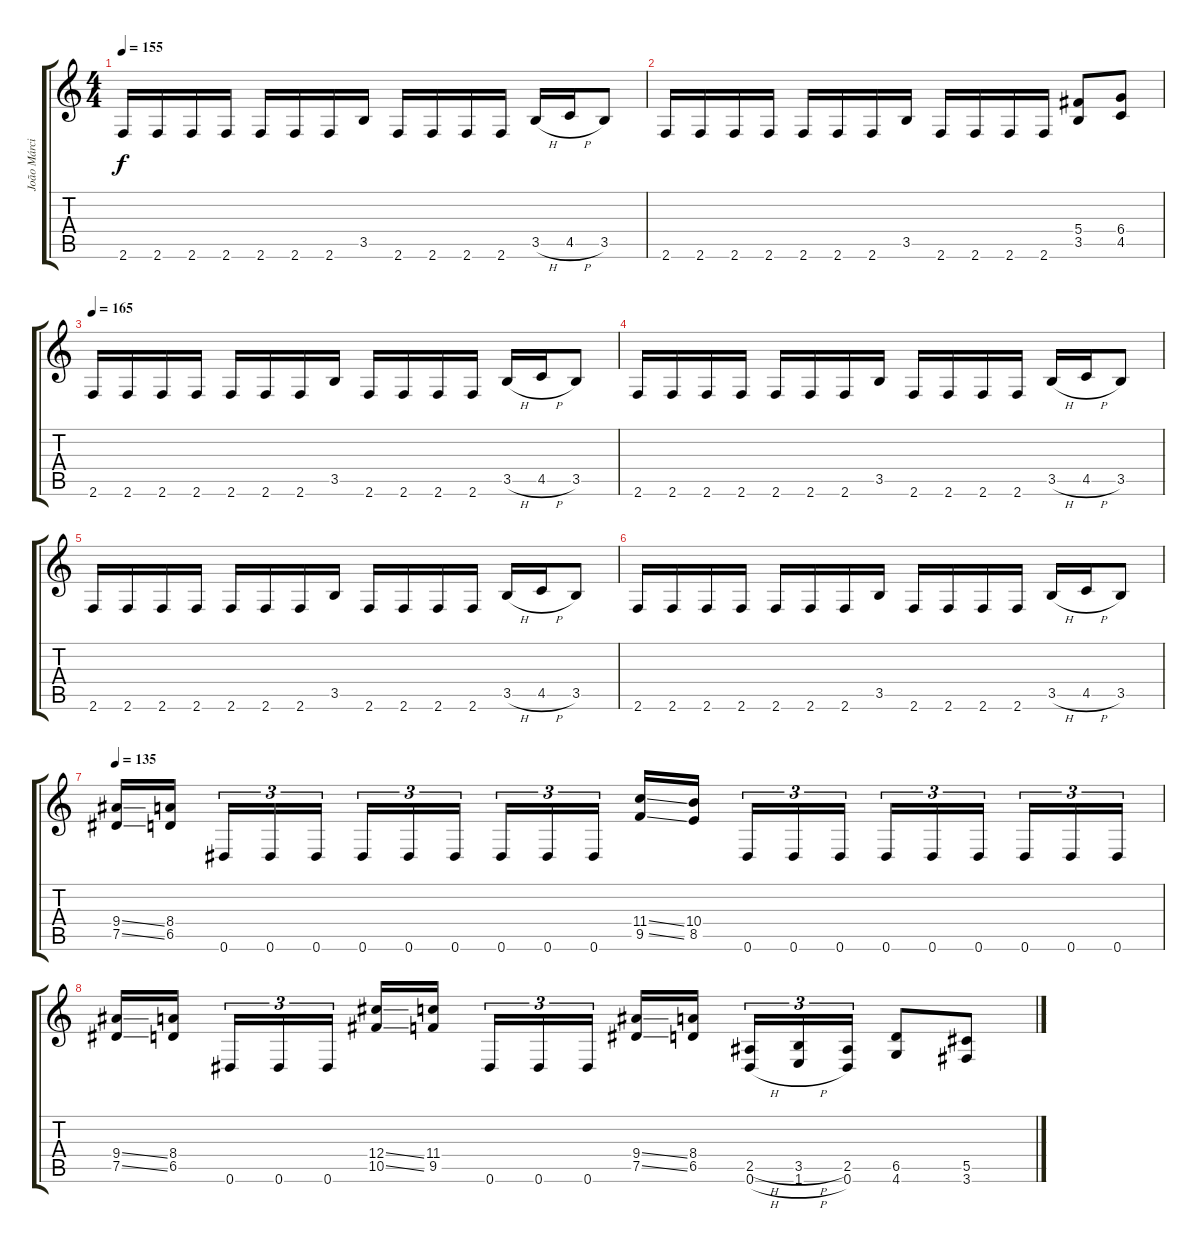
\track ("João Márcio" "João Márci") {instrument distortionguitar}
\staff {score tabs}
\tuning (Eb4 Bb3 Gb3 Db3 Ab2 Eb2) {hide}
\ts (4 4)
\tempo 155
\clef g2
\ks c
2.6.16{dy f} 2.6.16 2.6.16 2.6.16 2.6.16 2.6.16 2.6.16 3.5.16 2.6.16 2.6.16 2.6.16 2.6.16 3.5{h}.16 4.5{h}.16 3.5.8 |
2.6.16 2.6.16 2.6.16 2.6.16 2.6.16 2.6.16 2.6.16 3.5.16 2.6.16 2.6.16 2.6.16 2.6.16 (5.4 3.5).8 (6.4 4.5).8 |
\tempo 165
2.6.16 2.6.16 2.6.16 2.6.16 2.6.16 2.6.16 2.6.16 3.5.16 2.6.16 2.6.16 2.6.16 2.6.16 3.5{h}.16 4.5{h}.16 3.5.8 |
2.6.16 2.6.16 2.6.16 2.6.16 2.6.16 2.6.16 2.6.16 3.5.16 2.6.16 2.6.16 2.6.16 2.6.16 3.5{h}.16 4.5{h}.16 3.5.8 |
2.6.16 2.6.16 2.6.16 2.6.16 2.6.16 2.6.16 2.6.16 3.5.16 2.6.16 2.6.16 2.6.16 2.6.16 3.5{h}.16 4.5{h}.16 3.5.8 |
2.6.16 2.6.16 2.6.16 2.6.16 2.6.16 2.6.16 2.6.16 3.5.16 2.6.16 2.6.16 2.6.16 2.6.16 3.5{h}.16 4.5{h}.16 3.5.8 |
\tempo 135
(9.4{ss} 7.5{ss}).16 (8.4 6.5).16{beam splitsecondary} 0.6.16{tu (3 2)} 0.6.16{tu (3 2)} 0.6.16{tu (3 2)} 0.6.16{tu (3 2)} 0.6.16{tu (3 2)} 0.6.16{tu (3 2) beam splitsecondary} 0.6.16{tu (3 2)} 0.6.16{tu (3 2)} 0.6.16{tu (3 2)} (11.4{ss} 9.5{ss}).16 (10.4 8.5).16{beam splitsecondary} 0.6.16{tu (3 2)} 0.6.16{tu (3 2)} 0.6.16{tu (3 2)} 0.6.16{tu (3 2)} 0.6.16{tu (3 2)} 0.6.16{tu (3 2) beam splitsecondary} 0.6.16{tu (3 2)} 0.6.16{tu (3 2)} 0.6.16{tu (3 2)} |
(9.4{ss} 7.5{ss}).16 (8.4 6.5).16{beam splitsecondary} 0.6.16{tu (3 2)} 0.6.16{tu (3 2)} 0.6.16{tu (3 2)} (12.4{ss} 10.5{ss}).16 (11.4 9.5).16{beam splitsecondary} 0.6.16{tu (3 2)} 0.6.16{tu (3 2)} 0.6.16{tu (3 2)} (9.4{ss} 7.5{ss}).16 (8.4 6.5).16{beam splitsecondary} (2.5{h} 0.6{h}).16{tu (3 2)} (3.5{h} 1.6{h}).16{tu (3 2)} (2.5 0.6).16{tu (3 2)} (6.5 4.6).8 (5.5 3.6).8
